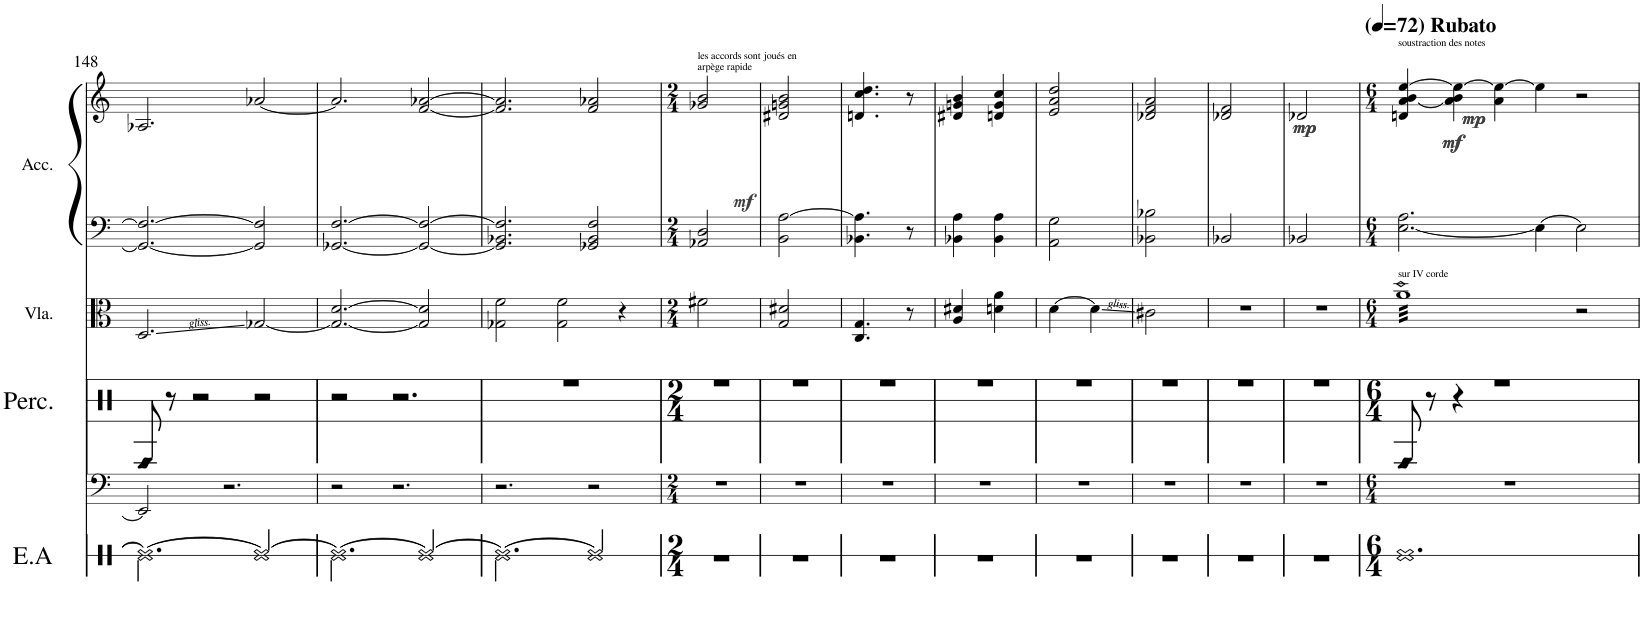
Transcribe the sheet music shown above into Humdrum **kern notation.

**kern	**kern	**kern	**kern	**kern	**kern	**dynam
*part5	*part4	*part3	*part2	*part1	*part1	*part1
*staff6	*staff5	*staff4	*staff3	*staff2	*staff1	*staff1/2
*I"EA	*I"Timpani	*I"Drumset	*I"Viola	*I"Accordion	*	*
*I'E.A	*	*	*I'Vla.	*I'Acc.	*	*
!!LO:PB:g=z
*clefX	*clefF4	*clefX	*clefC3	*clefF4	*clefG2	*
*k[]	*k[]	*k[]	*k[]	*k[]	*k[]	*
*M5/4	*M5/4	*M5/4	*M6/8	*M5/4	*M6/8	*
=148	=148	=148	=148	=148	=148	=148
!	!	!LO:N:head=diamond	!	!	!	!
2.Re\_	2EE/]	8Rc/	2.D/	2.GG-/_ 2.F/_	2.A-X/	.
.	.	8r	.	.	.	.
.	.	2r	.	.	.	.
.	2.r	.	.	.	.	.
2Re/_	.	2r	[2G-X/	2GG-/] 2F/]	[2a-X/	.
=149	=149	=149	=149	=149	=149	=149
2.Re\_	2r	2r	2.G-/_ [2.d/	[2.GG-X/ [2.F/	2.a-/]	.
.	2.r	2.r	.	.	.	.
2Re/_	.	.	2G-/] 2d/]	2GG-/_ 2F/_	[2f/ [2a-X/	.
=150	=150	=150	=150	=150	=150	=150
2.Re\_	2.r	4%5r	2G-X\ 2f\	2.GG-/] 2.BB-X/ 2.F/]	2.f/] 2.a-/]	.
.	.	.	[4G-\ [4f\	.	.	.
2Re/]	2r	.	4ryy	2GG-X/ 2BB-/ 2F/	2f/ 2a-X/	.
.	.	.	4r	.	.	.
=151	=151	=151	=151	=151	=151	=151
*M2/4	*M2/4	*M2/4	*M2/4	*M2/4	*M2/4	*
!	!	!	!	!	!LO:TX:a:t=les accords sont joués en	!
!	!	!	!	!	!LO:TX:a:t=arpège rapide	!
!	!	!	!	!	!	!LO:DY:b
2r	2r	2r	2f#X\	2AA-X/ 2D/	2g-X/ 2b/	mf
4ryy	4ryy	4ryy	4G-\] 4f\]	4ryy	4ryy	.
=152	=152	=152	=152	=152	=152	=152
2r	2r	2r	2G/ 2d#X/	2BB\ [2A\	2d#X/ 2gn/ 2b/	.
=153	=153	=153	=153	=153	=153	=153
2r	2r	2r	4.C/ 4.G/	4.BB-X\ 4.A\]	4.dn/ 4.cc/ 4.dd/	.
.	.	.	8r	8r	8r	.
=154	=154	=154	=154	=154	=154	=154
2r	2r	2r	4A/ 4d#X/	4BB-X\ 4A\	4d#X/ 4gn/ 4b/	.
.	.	.	4dn\ 4a\	4BB-\ 4A\	4dn/ 4g/ 4cc/	.
=155	=155	=155	=155	=155	=155	=155
2r	2r	2r	[4d\	2AA\ 2G\	2e/ 2a/ 2dd/	.
.	.	.	4d\]	.	.	.
=156	=156	=156	=156	=156	=156	=156
2r	2r	2r	2c#X\	2BB-X\ 2B-X\	2d-X/ 2f/ 2a/	.
=157	=157	=157	=157	=157	=157	=157
2r	2r	2r	2r	2BB-X/	2d-X/ 2f/	.
=158	=158	=158	=158	=158	=158	=158
!	!	!	!	!	!	!LO:DY:b
!	!	!	!	!	!	!LO:DY:n=1:b
2r	2r	2r	2r	2BB-X/	2d-X/	mp mp
=159	=159	=159	=159	=159	=159	=159
*M6/4	*M6/4	*M6/4	*M6/4	*M6/4	*M6/4	*
*	*	*	*	*	*MM72	*
!	!	!	!	!	!LO:TX:a:B:t=Rubato	!
!	!	!	!	!	!LO:TX:a:t=soustraction des notes	!
!	!	!	!LO:TX:a:t=sur IV corde	!	!	!
!	!	!LO:N:head=diamond	!	!	!	!LO:DY:b
!	!	!	!	!	!	!LO:DY:n=1:b
!	!	!	!	!	!	!LO:DY:n=2:b
!	!	!	!	!	!	!LO:DY:n=3:b
*	*	*	*tremolo	*	*	*
1.Re	1.r	8Rc/	32a 32ddLLL	[2.E\ 2.A\	4dn/ [4a/ 4b/ [4ee/	mp mf mp mf
.	.	.	32a 32dd	.	.	.
.	.	.	32a 32dd	.	.	.
.	.	.	32a 32dd	.	.	.
.	.	8r	32a 32dd	.	.	.
.	.	.	32a 32dd	.	.	.
.	.	.	32a 32dd	.	.	.
.	.	.	32a 32dd	.	.	.
.	.	4r	32a 32dd	.	4a\] 4b\ 4ee\_	.
.	.	.	32a 32dd	.	.	.
.	.	.	32a 32dd	.	.	.
.	.	.	32a 32dd	.	.	.
.	.	.	32a 32dd	.	.	.
.	.	.	32a 32dd	.	.	.
.	.	.	32a 32dd	.	.	.
.	.	.	32a 32dd	.	.	.
.	.	1r	32a 32dd	.	4a\ 4ee\_	.
.	.	.	32a 32dd	.	.	.
.	.	.	32a 32dd	.	.	.
.	.	.	32a 32dd	.	.	.
.	.	.	32a 32dd	.	.	.
.	.	.	32a 32dd	.	.	.
.	.	.	32a 32dd	.	.	.
.	.	.	32a 32dd	.	.	.
.	.	.	32a 32dd	4E\_	4ee\]	.
.	.	.	32a 32dd	.	.	.
.	.	.	32a 32dd	.	.	.
.	.	.	32a 32dd	.	.	.
.	.	.	32a 32dd	.	.	.
.	.	.	32a 32dd	.	.	.
.	.	.	32a 32dd	.	.	.
.	.	.	32a 32ddJJJ	.	.	.
*	*	*	*Xtremolo	*	*	*
.	.	.	2r	2E\]	2r	.
=	=	=	=	=	=	=
*-	*-	*-	*-	*-	*-	*-
